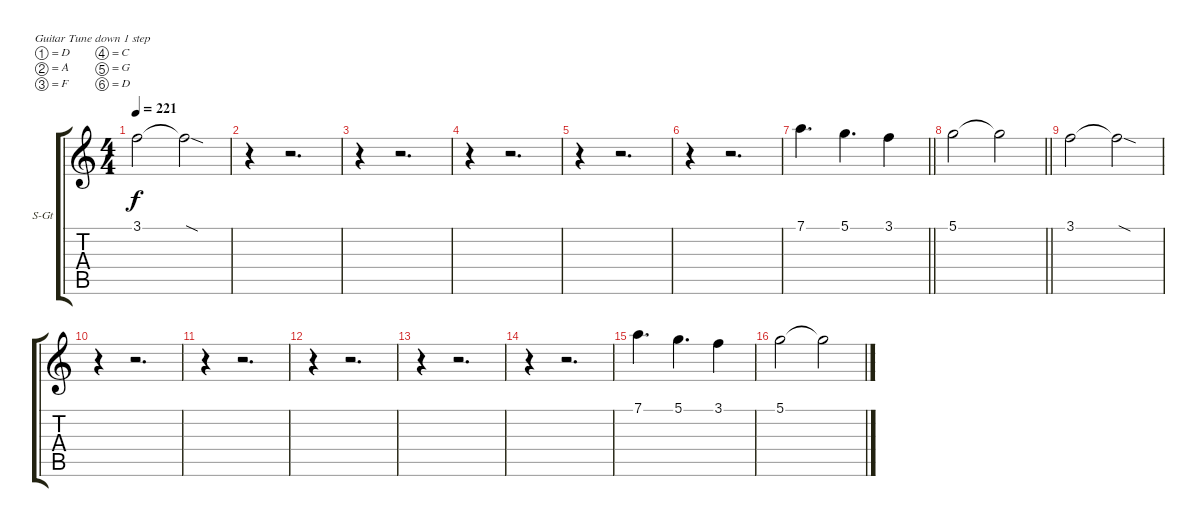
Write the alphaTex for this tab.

\bracketExtendMode groupsimilarinstruments
\firstSystemTrackNameOrientation horizontal
\otherSystemsTrackNameOrientation horizontal
\track ("Backup Vocals" "S-Gt") {instrument lead1square}
\staff {score tabs}
\tuning (D4 A3 F3 C3 G2 D2)
\displaytranspose 12
\ts (4 4)
\tempo 221
\clef g2
\ks c
3.1.2{dy f} 3.1{sod t}.2 |
r.4 r.2{d} |
r.4 r.2{d} |
r.4 r.2{d} |
r.4 r.2{d} |
r.4 r.2{d} |
\barLineRight lightlight
7.1.4{d} 5.1.4{d} 3.1.4 |
\barLineRight lightlight
5.1.2 5.1{t}.2 |
3.1.2 3.1{sod t}.2 |
r.4 r.2{d} |
r.4 r.2{d} |
r.4 r.2{d} |
r.4 r.2{d} |
r.4 r.2{d} |
7.1.4{d} 5.1.4{d} 3.1.4 |
5.1.2 5.1{t}.2
